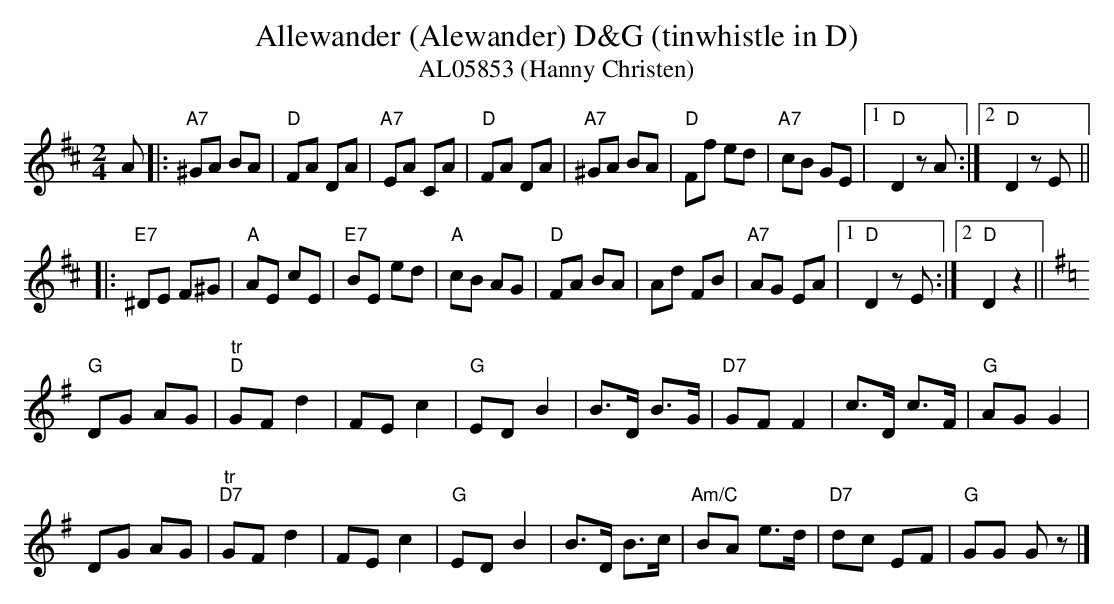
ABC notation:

X:1
T:Allewander (Alewander) D&G (tinwhistle in D)
T:AL05853 (Hanny Christen)
M:2/4
L:1/8
K:D %%MIDI gchordon
A |: "A7"^GA BA | "D"FA DA | "A7"EA CA | "D"FA DA | "A7"^GA BA | "D"Ff ed | "A7"cB GE |1 "D"D2zA :|2 "D"D2zE ||
|: "E7"^DE F^G | "A"AE cE | "E7"BE ed | "A"cB AG | "D"FA BA | Ad FB | "A7"AG EA |1 "D"D2zE :|2 "D"D2z2 || [K:G]
"G"DG AG | "tr""D"GFd2 | FE c2 | "G"EDB2 | B>D B>G | "D7"GFF2 | c>D c>F | "G"AGG2 |
DG AG | "tr""D7"GF d2 | FEc2 | "G"EDB2 | B>D B>c | "Am/C"BA e>d | "D7"dc EF | "G"GG Gz |]
